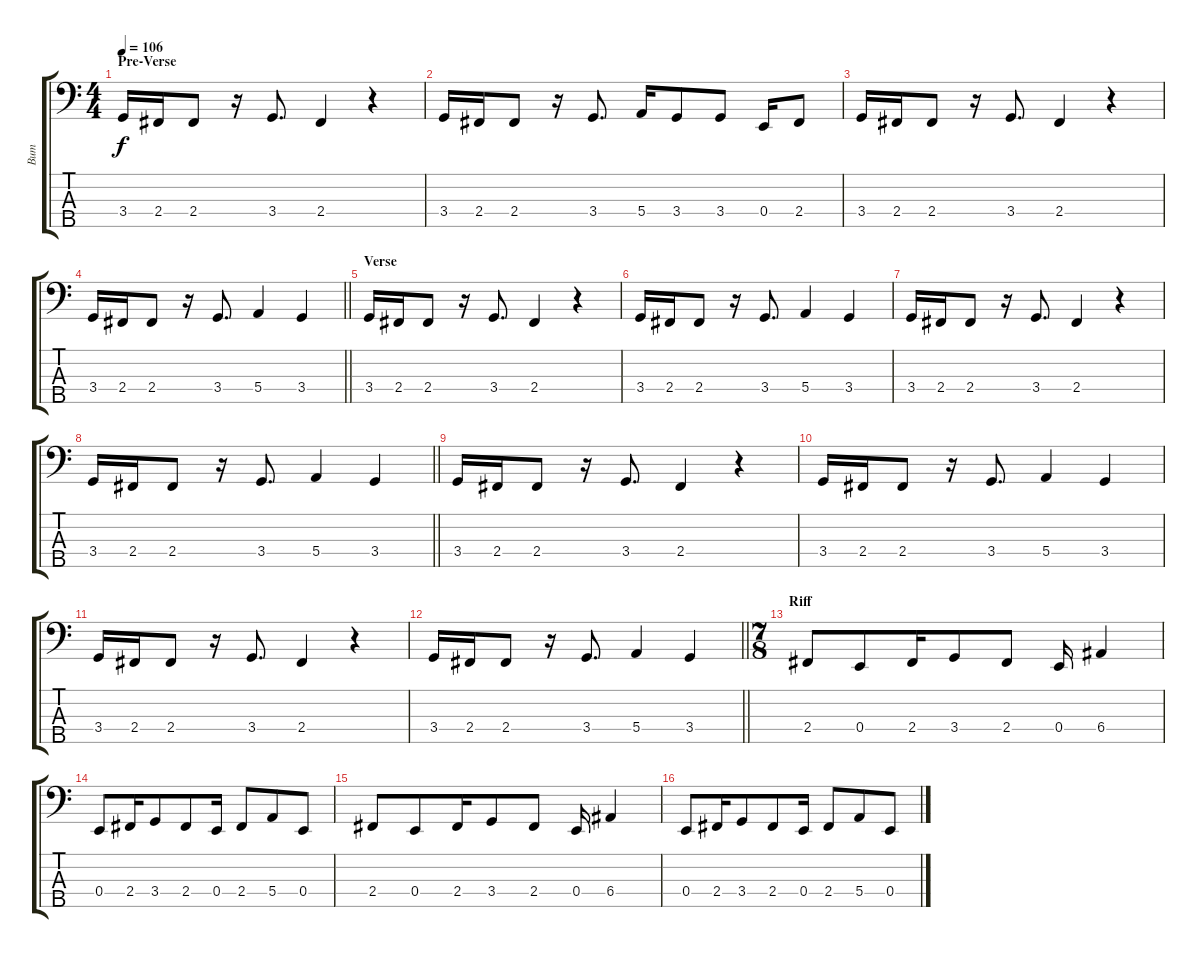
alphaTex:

\track ("Вит" "Вит") {instrument electricbasspick}
\staff {score tabs}
\tuning (G2 D2 A1 E1 B0) {hide}
\ts (4 4)
\section ("" "Pre-Verse")
\tempo 106
\clef f4
\ks c
3.4.16{dy f} 2.4.16 2.4.8 r.16 3.4.8{d} 2.4.4 r.4 |
3.4.16 2.4.16 2.4.8 r.16 3.4.8{d} 5.4.16 3.4.8 3.4.8 0.4.16 2.4.8 |
3.4.16 2.4.16 2.4.8 r.16 3.4.8{d} 2.4.4 r.4 |
\barLineRight lightlight
3.4.16 2.4.16 2.4.8 r.16 3.4.8{d} 5.4.4 3.4.4 |
\section ("" "Verse")
3.4.16 2.4.16 2.4.8 r.16 3.4.8{d} 2.4.4 r.4 |
3.4.16 2.4.16 2.4.8 r.16 3.4.8{d} 5.4.4 3.4.4 |
3.4.16 2.4.16 2.4.8 r.16 3.4.8{d} 2.4.4 r.4 |
\barLineRight lightlight
3.4.16 2.4.16 2.4.8 r.16 3.4.8{d} 5.4.4 3.4.4 |
3.4.16 2.4.16 2.4.8 r.16 3.4.8{d} 2.4.4 r.4 |
3.4.16 2.4.16 2.4.8 r.16 3.4.8{d} 5.4.4 3.4.4 |
3.4.16 2.4.16 2.4.8 r.16 3.4.8{d} 2.4.4 r.4 |
\barLineRight lightlight
3.4.16 2.4.16 2.4.8 r.16 3.4.8{d} 5.4.4 3.4.4 |
\ts (7 8)
\section ("" "Riff")
2.4.8 0.4.8 2.4.16 3.4.8 2.4.8 0.4.16 6.4.4 |
0.4.8 2.4.16 3.4.8 2.4.8 0.4.16 2.4.8 5.4.8 0.4.8 |
2.4.8 0.4.8 2.4.16 3.4.8 2.4.8 0.4.16 6.4.4 |
0.4.8 2.4.16 3.4.8 2.4.8 0.4.16 2.4.8 5.4.8 0.4.8
